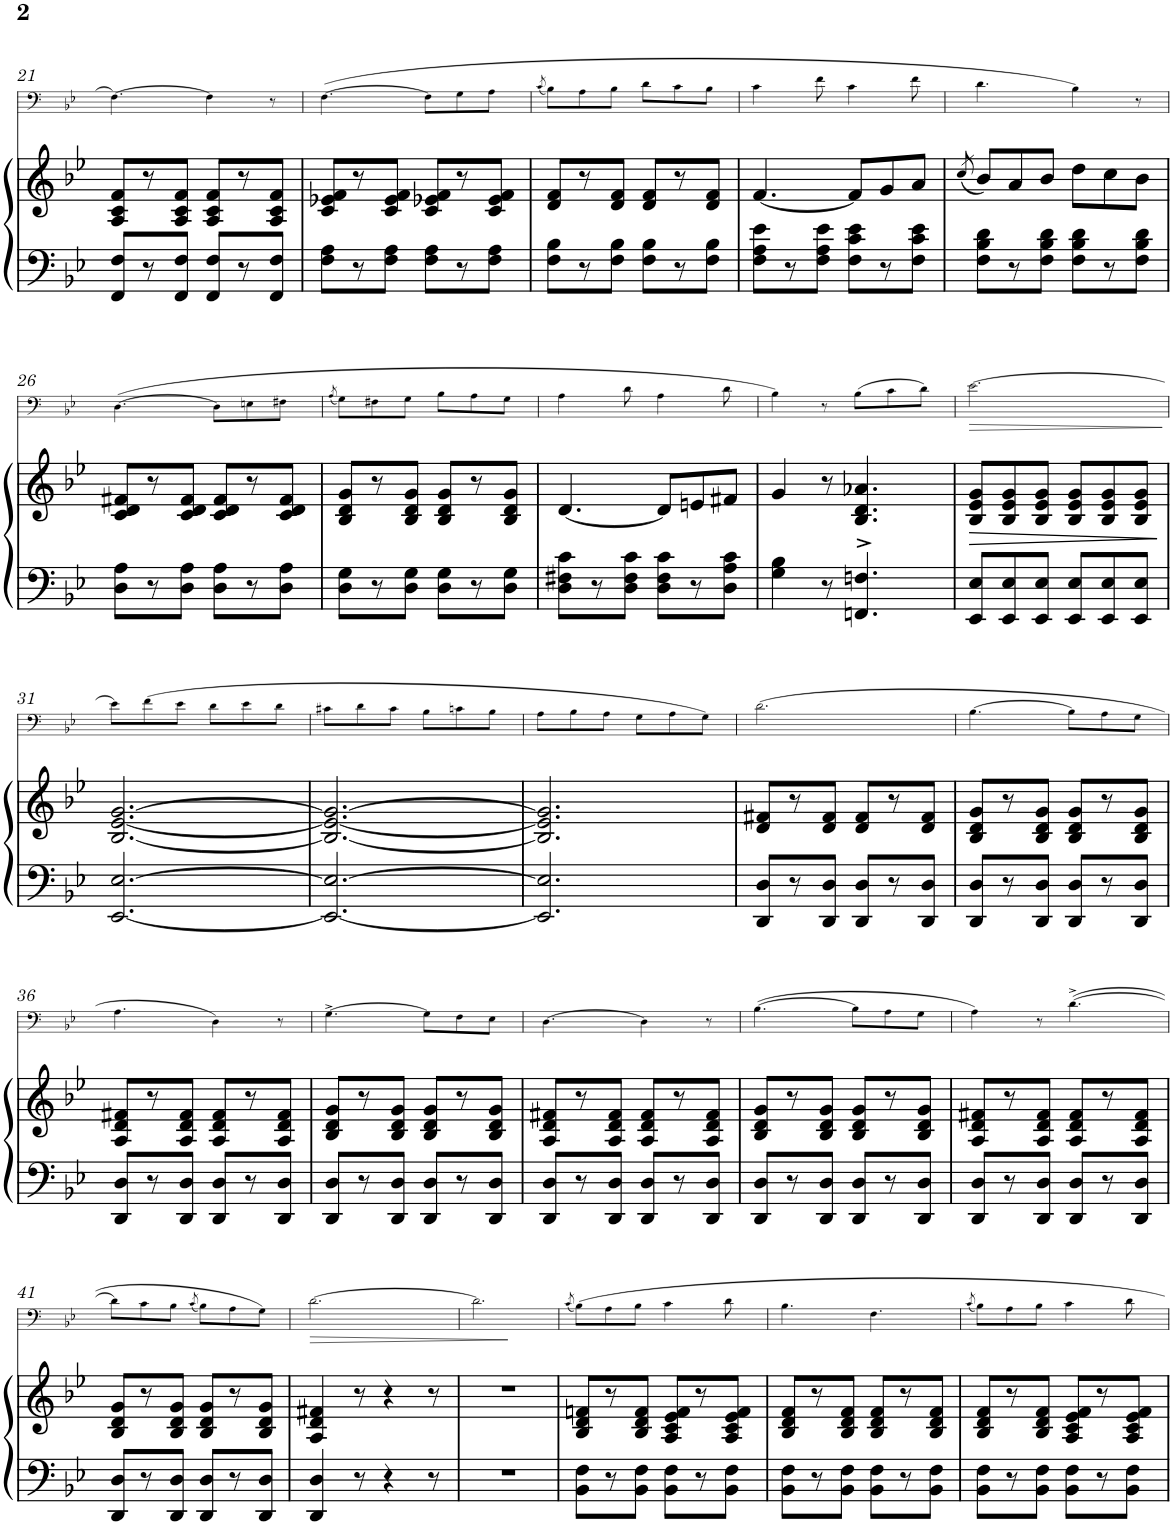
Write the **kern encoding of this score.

**kern	**kern	**dynam	**kern	**dynam
*part2	*part2	*part2	*part1	*part1
*staff3	*staff2	*staff2/3	*staff1	*staff1
*I"Piano	*	*	*I"Trombone	*
*I'Pno	*	*	*I'Trb	*
!!LO:PB:g=z
*clefF4	*clefG2	*	*clefF4	*
*k[b-e-]	*k[b-e-]	*	*k[b-e-]	*
*M6/8	*M6/8	*	*M6/8	*
=21	=21	=21	=21	=21
8FF/ 8F/L	8A/ 8c/ 8f/L	.	[>4.F\	.
8r	8r	.	.	.
8FF/ 8F/J	8A/ 8c/ 8f/J	.	.	.
8FF/ 8F/L	8A/ 8c/ 8f/L	.	4F\]	.
8r	8r	.	.	.
8FF/ 8F/J	8A/ 8c/ 8f/J	.	8r	.
=22	=22	=22	=22	=22
8F\ 8A\L	8c/ 8e-X/ 8f/L	.	([>4.F\	.
8r	8r	.	.	.
8F\ 8A\J	8c/ 8e-/ 8f/J	.	.	.
8F\ 8A\L	8c/ 8e-X/ 8f/L	.	8F\L]	.
8r	8r	.	8G\	.
8F\ 8A\J	8c/ 8e-/ 8f/J	.	8A\J	.
=23	=23	=23	=23	=23
.	.	.	(8qc/	.
8F\ 8B-\L	8d/ 8f/L	.	8B-\L)	.
8r	8r	.	8A\	.
8F\ 8B-\J	8d/ 8f/J	.	8B-\J	.
8F\ 8B-\L	8d/ 8f/L	.	8d\L	.
8r	8r	.	8c\	.
8F\ 8B-\J	8d/ 8f/J	.	8B-\J	.
=24	=24	=24	=24	=24
8F\ 8A\ 8e-\L	[4.f/	.	4c\	.
8r	.	.	.	.
8F\ 8A\ 8e-\J	.	.	8f\	.
8F\ 8c\ 8e-\L	8f/L]	.	4c\	.
8r	8g/	.	.	.
8F\ 8c\ 8e-\J	8a/J	.	8f\	.
=25	=25	=25	=25	=25
.	(8qcc/	.	.	.
8F\ 8B-\ 8d\L	8b-/L)	.	4.d\	.
8r	8a/	.	.	.
8F\ 8B-\ 8d\J	8b-/J	.	.	.
8F\ 8B-\ 8d\L	8dd\L	.	4B-\)	.
8r	8cc\	.	.	.
8F\ 8B-\ 8d\J	8b-\J	.	8r	.
!!LO:LB:g=z
=26	=26	=26	=26	=26
8D\ 8A\L	8c/ 8d/ 8f#X/L	.	([>4.D\	.
8r	8r	.	.	.
8D\ 8A\J	8c/ 8d/ 8f#/J	.	.	.
8D\ 8A\L	8c/ 8d/ 8f#/L	.	8D\L]	.
8r	8r	.	8En\	.
8D\ 8A\J	8c/ 8d/ 8f#/J	.	8F#X\J	.
=27	=27	=27	=27	=27
.	.	.	(8qA/	.
8D\ 8G\L	8B-/ 8d/ 8g/L	.	8G\L)	.
8r	8r	.	8F#X\	.
8D\ 8G\J	8B-/ 8d/ 8g/J	.	8G\J	.
8D\ 8G\L	8B-/ 8d/ 8g/L	.	8B-\L	.
8r	8r	.	8A\	.
8D\ 8G\J	8B-/ 8d/ 8g/J	.	8G\J	.
=28	=28	=28	=28	=28
8D\ 8F#X\ 8c\L	[4.d/	.	4A\	.
8r	.	.	.	.
8D\ 8F#\ 8c\J	.	.	8d\	.
8D\ 8F#\ 8c\L	8d/L]	.	4A\	.
8r	8en/	.	.	.
8D\ 8A\ 8c\J	8f#X/J	.	8d\	.
=29	=29	=29	=29	=29
4G\ 4B-\	4g/	.	4B-\)	.
8r	8r	.	8r	.
4.FFn/^> 4.Fn/^>	4.B-/ 4.d/ 4.a-X/	.	(8B-\L	.
.	.	.	8c\	.
.	.	.	8d\J)	.
=30	=30	=30	=30	=30
!	!	!LO:HP:b	!	!LO:HP:b
8EE-/ 8E-/L	8B-/ 8e-/ 8g/L	>	[>2.e-\	>
8EE-/ 8E-/	8B-/ 8e-/ 8g/	.	.	.
8EE-/ 8E-/J	8B-/ 8e-/ 8g/J	.	.	.
8EE-/ 8E-/L	8B-/ 8e-/ 8g/L	.	.	.
8EE-/ 8E-/	8B-/ 8e-/ 8g/	.	.	.
8EE-/ 8E-/J	8B-/ 8e-/ 8g/J	.	.	.
.	.	]	.	]
!!LO:LB:g=z
=31	=31	=31	=31	=31
[2.EE-/ [2.E-/	[2.B-/ [2.e-/ [2.g/	.	8e-\L]	.
.	.	.	(8f\	.
.	.	.	8e-\J	.
.	.	.	8d\L	.
.	.	.	8e-\	.
.	.	.	8d\J	.
=32	=32	=32	=32	=32
2.EE-/_ 2.E-/_	2.B-/_ 2.e-/_ 2.g/_	.	8c#X\L	.
.	.	.	8d\	.
.	.	.	8c#\J	.
.	.	.	8B-\L	.
.	.	.	8cn\	.
.	.	.	8B-\J	.
=33	=33	=33	=33	=33
2.EE-/] 2.E-/]	2.B-/] 2.e-/] 2.g/]	.	8A\L	.
.	.	.	8B-\	.
.	.	.	8A\J	.
.	.	.	8G\L	.
.	.	.	8A\	.
.	.	.	8G\J)	.
=34	=34	=34	=34	=34
8DD/ 8D/L	8d/ 8f#X/L	.	(2.d\	.
8r	8r	.	.	.
8DD/ 8D/J	8d/ 8f#/J	.	.	.
8DD/ 8D/L	8d/ 8f#/L	.	.	.
8r	8r	.	.	.
8DD/ 8D/J	8d/ 8f#/J	.	.	.
=35	=35	=35	=35	=35
8DD/ 8D/L	8B-/ 8d/ 8g/L	.	[>4.B-\	.
8r	8r	.	.	.
8DD/ 8D/J	8B-/ 8d/ 8g/J	.	.	.
8DD/ 8D/L	8B-/ 8d/ 8g/L	.	8B-\L]	.
8r	8r	.	8A\	.
8DD/ 8D/J	8B-/ 8d/ 8g/J	.	8G\J	.
!!LO:LB:g=z
=36	=36	=36	=36	=36
8DD/ 8D/L	8A/ 8d/ 8f#X/L	.	4.A\	.
8r	8r	.	.	.
8DD/ 8D/J	8A/ 8d/ 8f#/J	.	.	.
8DD/ 8D/L	8A/ 8d/ 8f#/L	.	4D\)	.
8r	8r	.	.	.
8DD/ 8D/J	8A/ 8d/ 8f#/J	.	8r	.
=37	=37	=37	=37	=37
8DD/ 8D/L	8B-/ 8d/ 8g/L	.	[>4.G^\	.
8r	8r	.	.	.
8DD/ 8D/J	8B-/ 8d/ 8g/J	.	.	.
8DD/ 8D/L	8B-/ 8d/ 8g/L	.	8G\L]	.
8r	8r	.	8F\	.
8DD/ 8D/J	8B-/ 8d/ 8g/J	.	8E-\J	.
=38	=38	=38	=38	=38
8DD/ 8D/L	8A/ 8d/ 8f#X/L	.	[>4.D\	.
8r	8r	.	.	.
8DD/ 8D/J	8A/ 8d/ 8f#/J	.	.	.
8DD/ 8D/L	8A/ 8d/ 8f#/L	.	4D\]	.
8r	8r	.	.	.
8DD/ 8D/J	8A/ 8d/ 8f#/J	.	8r	.
=39	=39	=39	=39	=39
8DD/ 8D/L	8B-/ 8d/ 8g/L	.	(>[>4.B-\	.
8r	8r	.	.	.
8DD/ 8D/J	8B-/ 8d/ 8g/J	.	.	.
8DD/ 8D/L	8B-/ 8d/ 8g/L	.	8B-\L]	.
8r	8r	.	8A\	.
8DD/ 8D/J	8B-/ 8d/ 8g/J	.	8G\J	.
=40	=40	=40	=40	=40
8DD/ 8D/L	8A/ 8d/ 8f#X/L	.	4A\)	.
8r	8r	.	.	.
8DD/ 8D/J	8A/ 8d/ 8f#/J	.	8r	.
8DD/ 8D/L	8A/ 8d/ 8f#/L	.	([>4.d^\	.
8r	8r	.	.	.
8DD/ 8D/J	8A/ 8d/ 8f#/J	.	.	.
!!LO:LB:g=z
=41	=41	=41	=41	=41
8DD/ 8D/L	8B-/ 8d/ 8g/L	.	8d\L]	.
8r	8r	.	8c\	.
8DD/ 8D/J	8B-/ 8d/ 8g/J	.	8B-\J	.
.	.	.	(8qc/	.
8DD/ 8D/L	8B-/ 8d/ 8g/L	.	8B-\L)	.
8r	8r	.	8A\	.
8DD/ 8D/J	8B-/ 8d/ 8g/J	.	8G\J)	.
=42	=42	=42	=42	=42
!	!	!	!	!LO:HP:b
4DD/ 4D/	4A/ 4d/ 4f#X/	.	[>2.d\	>
8r	8r	.	.	.
4r	4r	.	.	.
8r	8r	.	.	.
=43	=43	=43	=43	=43
2.r	2.r	.	2.d\]	.
.	.	.	.	]
=44	=44	=44	=44	=44
.	.	.	(8qc/	.
8BB-\ 8F\L	8B-/ 8d/ 8fn/L	.	8B-\L)	.
8r	8r	.	8A\	.
8BB-\ 8F\J	8B-/ 8d/ 8f/J	.	8B-\J	.
8BB-\ 8F\L	8A/ 8c/ 8e-/ 8f/L	.	4c\	.
8r	8r	.	.	.
8BB-\ 8F\J	8A/ 8c/ 8e-/ 8f/J	.	8d\	.
=45	=45	=45	=45	=45
8BB-\ 8F\L	8B-/ 8d/ 8f/L	.	4.B-\	.
8r	8r	.	.	.
8BB-\ 8F\J	8B-/ 8d/ 8f/J	.	.	.
8BB-\ 8F\L	8B-/ 8d/ 8f/L	.	4.F\	.
8r	8r	.	.	.
8BB-\ 8F\J	8B-/ 8d/ 8f/J	.	.	.
=46	=46	=46	=46	=46
.	.	.	(8qc/	.
8BB-\ 8F\L	8B-/ 8d/ 8f/L	.	8B-\L)	.
8r	8r	.	8A\	.
8BB-\ 8F\J	8B-/ 8d/ 8f/J	.	8B-\J	.
8BB-\ 8F\L	8A/ 8c/ 8e-/ 8f/L	.	4c\	.
8r	8r	.	.	.
8BB-\ 8F\J	8A/ 8c/ 8e-/ 8f/J	.	8d\	.
=	=	=	=	=
*-	*-	*-	*-	*-
